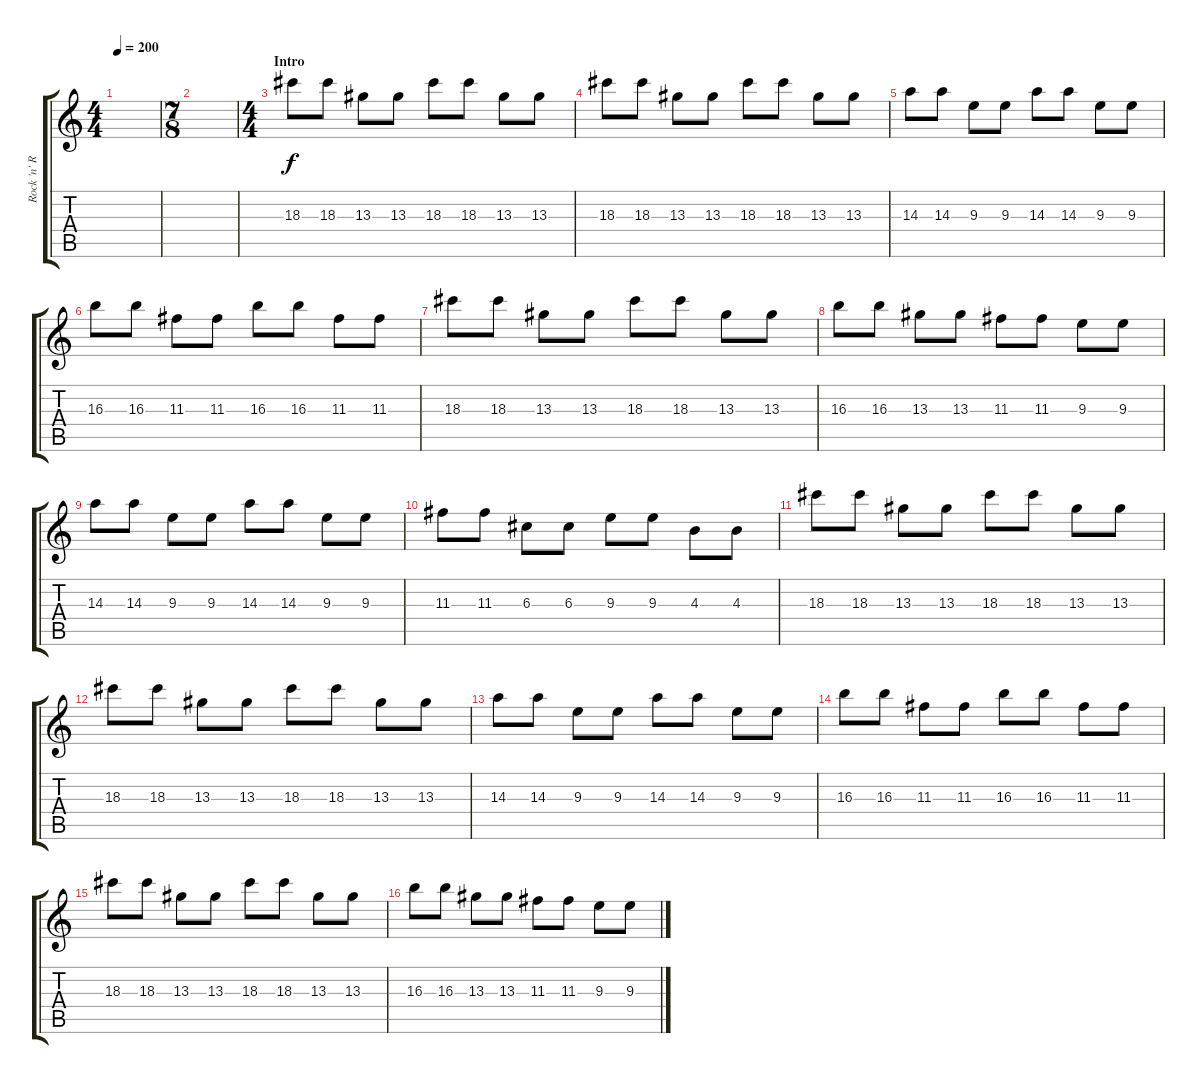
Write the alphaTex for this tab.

\track ("Rock 'n' Rolf" "Rock 'n' R") {instrument distortionguitar}
\staff {score tabs}
\tuning (E4 B3 G3 D3 A2 E2) {hide}
\ts (4 4)
\tempo 200
\clef g2
\ks c
|
\ts (7 8)
|
\ts (4 4)
\section ("" "Intro")
18.3.8 18.3.8 13.3.8 13.3.8 18.3.8 18.3.8 13.3.8 13.3.8 |
18.3.8 18.3.8 13.3.8 13.3.8 18.3.8 18.3.8 13.3.8 13.3.8 |
14.3.8 14.3.8 9.3.8 9.3.8 14.3.8 14.3.8 9.3.8 9.3.8 |
16.3.8 16.3.8 11.3.8 11.3.8 16.3.8 16.3.8 11.3.8 11.3.8 |
18.3.8 18.3.8 13.3.8 13.3.8 18.3.8 18.3.8 13.3.8 13.3.8 |
16.3.8 16.3.8 13.3.8 13.3.8 11.3.8 11.3.8 9.3.8 9.3.8 |
14.3.8 14.3.8 9.3.8 9.3.8 14.3.8 14.3.8 9.3.8 9.3.8 |
11.3.8 11.3.8 6.3.8 6.3.8 9.3.8 9.3.8 4.3.8 4.3.8 |
18.3.8 18.3.8 13.3.8 13.3.8 18.3.8 18.3.8 13.3.8 13.3.8 |
18.3.8 18.3.8 13.3.8 13.3.8 18.3.8 18.3.8 13.3.8 13.3.8 |
14.3.8 14.3.8 9.3.8 9.3.8 14.3.8 14.3.8 9.3.8 9.3.8 |
16.3.8 16.3.8 11.3.8 11.3.8 16.3.8 16.3.8 11.3.8 11.3.8 |
18.3.8 18.3.8 13.3.8 13.3.8 18.3.8 18.3.8 13.3.8 13.3.8 |
16.3.8 16.3.8 13.3.8 13.3.8 11.3.8 11.3.8 9.3.8 9.3.8
